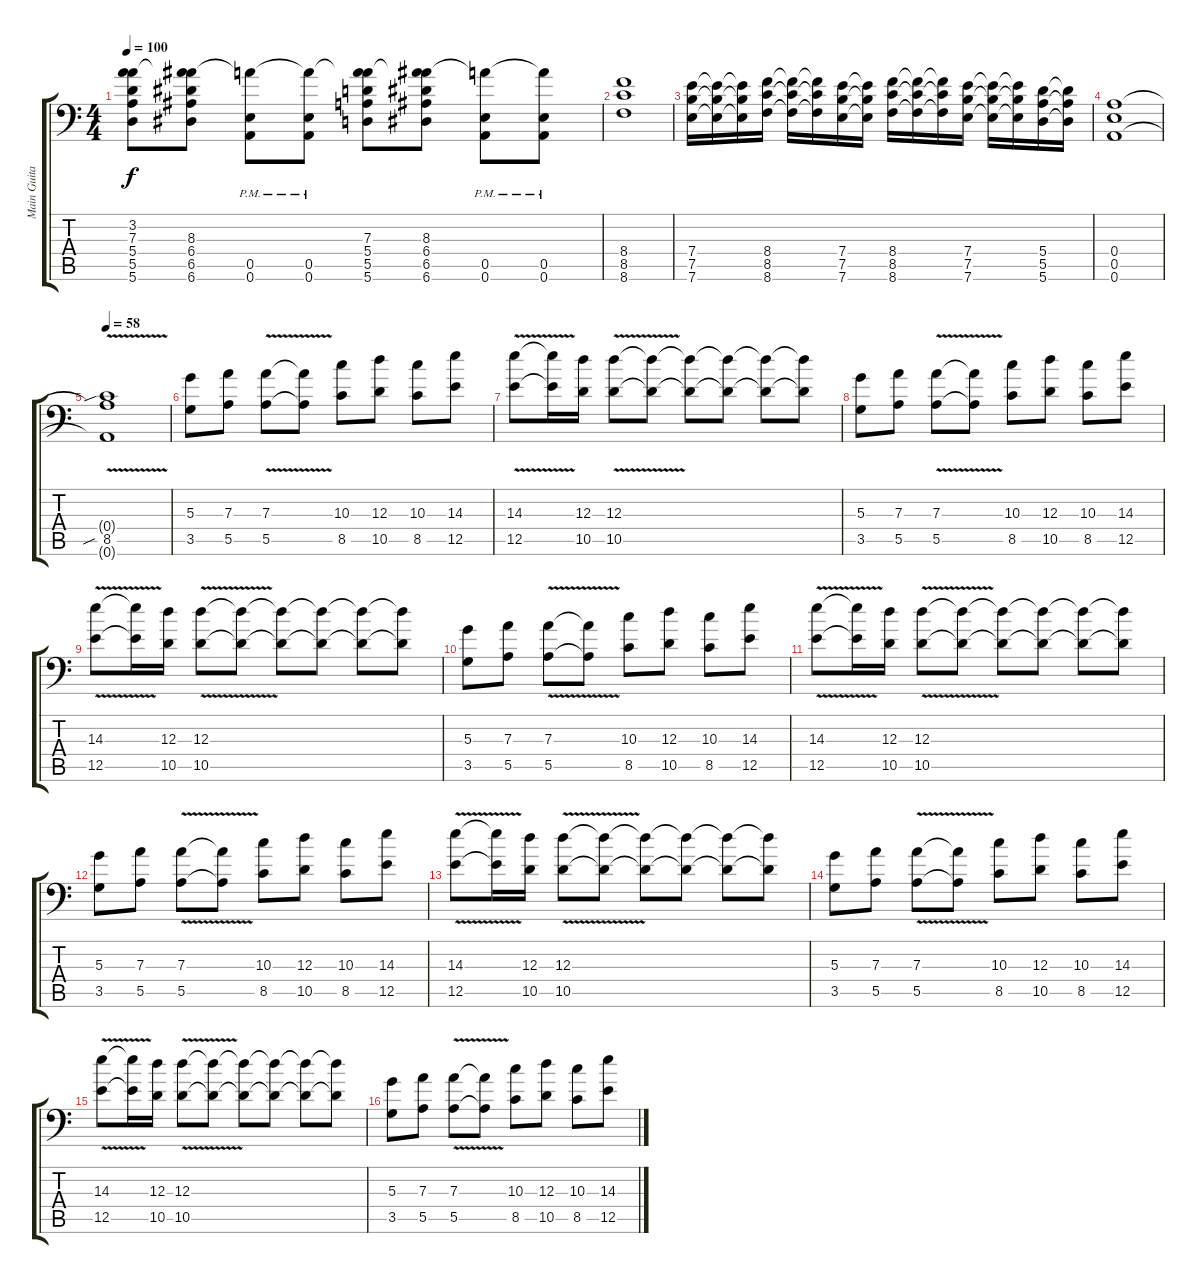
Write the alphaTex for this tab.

\track ("Main Guitar #1 - Karl Sanders" "Main Guita") {instrument overdrivenguitar}
\staff {score tabs}
\tuning (B3 Gb3 D3 A2 E2 A1) {hide}
\ts (4 4)
\tempo 100
\clef f4
\ks c
(3.2{t} 7.3 5.4 5.5 5.6).8{dy f} (3.2{t} 8.3 6.4 6.5 6.6).8 (3.2{t} 0.5{pm} 0.6{pm}).8 (3.2{t} 0.5{pm} 0.6{pm}).8 (3.2{t} 7.3 5.4 5.5 5.6).8 (3.2{t} 8.3 6.4 6.5 6.6).8 (3.2{t} 0.5{pm} 0.6{pm}).8 (3.2{t} 0.5{pm} 0.6{pm}).8 |
(8.4 8.5 8.6).1 |
(7.4 7.5 7.6).16 (7.4{t} 7.5{t} 7.6{t}).16 (7.4{t} 7.5{t} 7.6{t}).16 (8.4 8.5 8.6).16 (8.4{t} 8.5{t} 8.6{t}).16 (8.4{t} 8.5{t} 8.6{t}).16 (7.4 7.5 7.6).16 (7.4{t} 7.5{t} 7.6{t}).16 (8.4 8.5 8.6).16 (8.4{t} 8.5{t} 8.6{t}).16 (8.4{t} 8.5{t} 8.6{t}).16 (7.4 7.5 7.6).16 (7.4{t} 7.5{t} 7.6{t}).16 (7.4{t} 7.5{t} 7.6{t}).16 (5.4 5.5 5.6).16 (5.4{t} 5.5{t} 5.6{t}).16 |
(0.4 0.5 0.6).1 |
\tempo 58
(0.4{t} 8.5{v sib} 0.6{t}).1 |
(5.3 3.5).8 (7.3 5.5).8 (7.3{v} 5.5{v}).8 (7.3{t} 5.5{t}).8 (10.3 8.5).8 (12.3 10.5).8 (10.3 8.5).8 (14.3 12.5).8 |
(14.3{v} 12.5{v}).8 (14.3{t} 12.5{t}).16 (12.3 10.5).16 (12.3{v} 10.5{v}).8 (12.3{t} 10.5{t}).8 (12.3{t} 10.5{t}).8 (12.3{t} 10.5{t}).8 (12.3{t} 10.5{t}).8 (12.3{t} 10.5{t}).8 |
(5.3 3.5).8 (7.3 5.5).8 (7.3{v} 5.5{v}).8 (7.3{t} 5.5{t}).8 (10.3 8.5).8 (12.3 10.5).8 (10.3 8.5).8 (14.3 12.5).8 |
(14.3{v} 12.5{v}).8 (14.3{t} 12.5{t}).16 (12.3 10.5).16 (12.3{v} 10.5{v}).8 (12.3{t} 10.5{t}).8 (12.3{t} 10.5{t}).8 (12.3{t} 10.5{t}).8 (12.3{t} 10.5{t}).8 (12.3{t} 10.5{t}).8 |
(5.3 3.5).8 (7.3 5.5).8 (7.3{v} 5.5{v}).8 (7.3{t} 5.5{t}).8 (10.3 8.5).8 (12.3 10.5).8 (10.3 8.5).8 (14.3 12.5).8 |
(14.3{v} 12.5{v}).8 (14.3{t} 12.5{t}).16 (12.3 10.5).16 (12.3{v} 10.5{v}).8 (12.3{t} 10.5{t}).8 (12.3{t} 10.5{t}).8 (12.3{t} 10.5{t}).8 (12.3{t} 10.5{t}).8 (12.3{t} 10.5{t}).8 |
(5.3 3.5).8 (7.3 5.5).8 (7.3{v} 5.5{v}).8 (7.3{t} 5.5{t}).8 (10.3 8.5).8 (12.3 10.5).8 (10.3 8.5).8 (14.3 12.5).8 |
(14.3{v} 12.5{v}).8 (14.3{t} 12.5{t}).16 (12.3 10.5).16 (12.3{v} 10.5{v}).8 (12.3{t} 10.5{t}).8 (12.3{t} 10.5{t}).8 (12.3{t} 10.5{t}).8 (12.3{t} 10.5{t}).8 (12.3{t} 10.5{t}).8 |
(5.3 3.5).8 (7.3 5.5).8 (7.3{v} 5.5{v}).8 (7.3{t} 5.5{t}).8 (10.3 8.5).8 (12.3 10.5).8 (10.3 8.5).8 (14.3 12.5).8 |
(14.3{v} 12.5{v}).8 (14.3{t} 12.5{t}).16 (12.3 10.5).16 (12.3{v} 10.5{v}).8 (12.3{t} 10.5{t}).8 (12.3{t} 10.5{t}).8 (12.3{t} 10.5{t}).8 (12.3{t} 10.5{t}).8 (12.3{t} 10.5{t}).8 |
(5.3 3.5).8 (7.3 5.5).8 (7.3{v} 5.5{v}).8 (7.3{t} 5.5{t}).8 (10.3 8.5).8 (12.3 10.5).8 (10.3 8.5).8 (14.3 12.5).8
